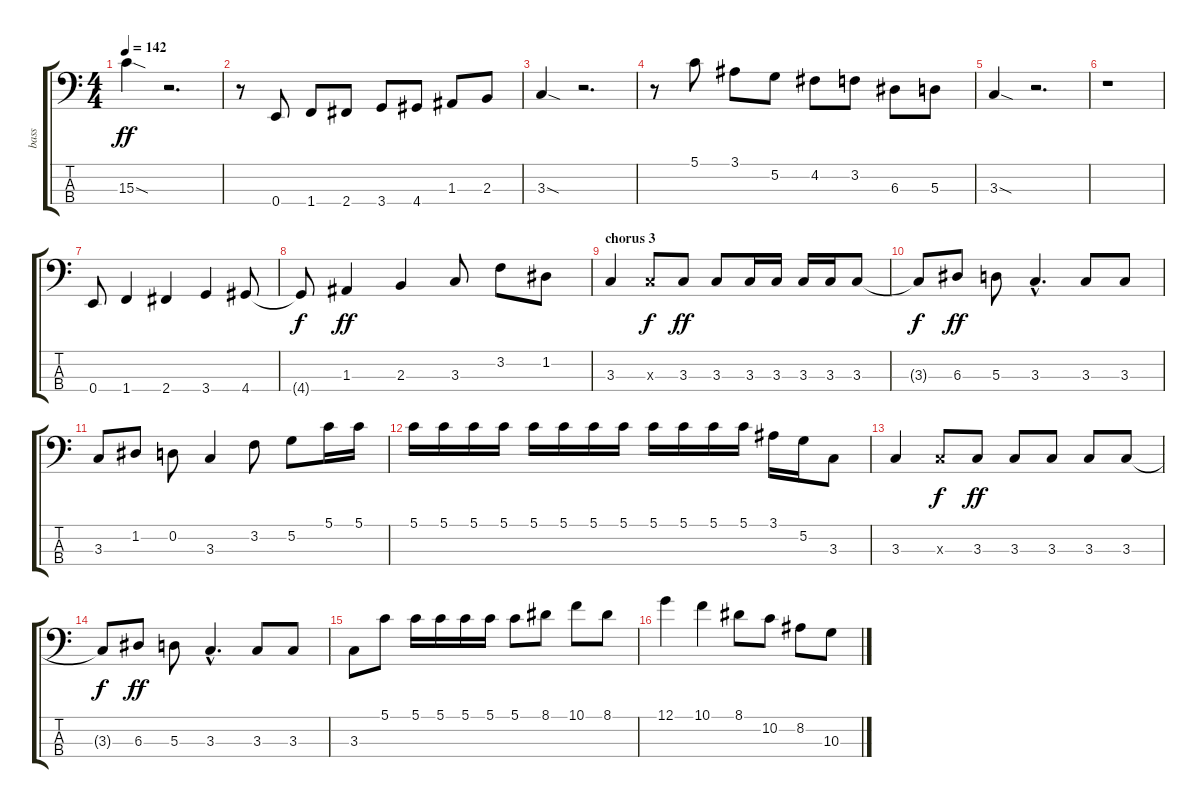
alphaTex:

\track ("bass" "bass") {instrument electricbassfinger}
\staff {score tabs}
\tuning (G2 D2 A1 E1) {hide}
\ts (4 4)
\tempo 142
\clef f4
\ks c
15.3{sod}.4{dy ff} r.2{d} |
r.8 0.4.8 1.4.8 2.4.8 3.4.8 4.4.8 1.3.8 2.3.8 |
3.3{sod}.4 r.2{d} |
r.8 5.1.8 3.1.8 5.2.8 4.2.8 3.2.8 6.3.8 5.3.8 |
3.3{sod}.4 r.2{d} |
r.1 |
0.4.8 1.4.4 2.4.4 3.4.4 4.4.8 |
4.4{t}.8{dy f} 1.3.4{dy ff} 2.3.4 3.3.8 3.2.8 1.2.8 |
\section ("" "chorus 3")
3.3.4 3.3{x}.8{dy f} 3.3.8{dy ff} 3.3.8 3.3.16 3.3.16 3.3.16 3.3.16 3.3.8 |
3.3{t}.8{dy f} 6.3.8{dy ff} 5.3.8 3.3{hac}.4{d} 3.3.8 3.3.8 |
3.3.8 1.2.8 0.2.8 3.3.4 3.2.8 5.2.8 5.1.16 5.1.16 |
5.1.16 5.1.16 5.1.16 5.1.16 5.1.16 5.1.16 5.1.16 5.1.16 5.1.16 5.1.16 5.1.16 5.1.16 3.1.16 5.2.16 3.3.8 |
3.3.4 3.3{x}.8{dy f} 3.3.8{dy ff} 3.3.8 3.3.8 3.3.8 3.3.8 |
3.3{t}.8{dy f} 6.3.8{dy ff} 5.3.8 3.3{hac}.4{d} 3.3.8 3.3.8 |
3.3.8 5.1.8 5.1.16 5.1.16 5.1.16 5.1.16 5.1.8 8.1.8 10.1.8 8.1.8 |
12.1.4 10.1.4 8.1.8 10.2.8 8.2.8 10.3.8
